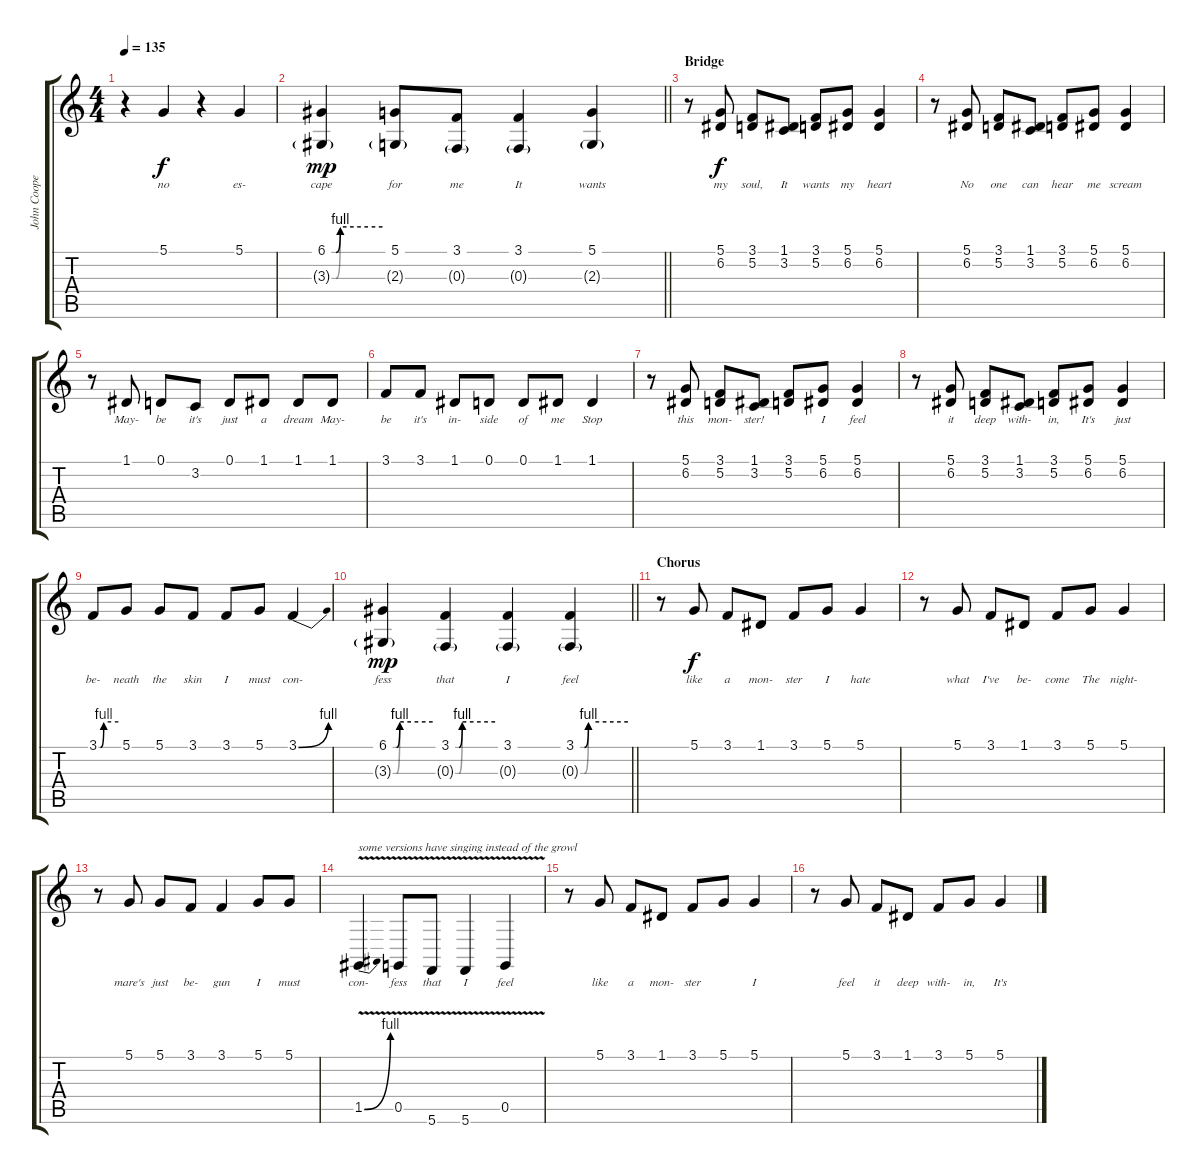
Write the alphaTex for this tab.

\track ("John Cooper (Vocals)" "John Coope") {instrument tenorsax}
\staff {score tabs}
\tuning (D4 A3 F3 C3 G2 C2) {hide}
\ts (4 4)
\tempo 135
\clef g2
\ks c
r.4{dy mp} 5.1.4{lyrics (0 "no") lyrics (1 "") lyrics (2 "") lyrics (3 "") lyrics (4 "") dy f} r.4 5.1.4{lyrics (0 "es-") lyrics (1 "") lyrics (2 "") lyrics (3 "") lyrics (4 "")} |
\barLineRight lightlight
(6.1{be (custom 0 0 5 0 10 4 60 4)} 3.3{be (custom 0 0 5 0 10 4 60 4) g}).4{lyrics (0 "cape") lyrics (1 "") lyrics (2 "") lyrics (3 "") lyrics (4 "") dy mp} (5.1 2.3{g}).8{lyrics (0 "for") lyrics (1 "") lyrics (2 "") lyrics (3 "") lyrics (4 "")} (3.1 0.3{g}).8{lyrics (0 "me") lyrics (1 "") lyrics (2 "") lyrics (3 "") lyrics (4 "")} (3.1 0.3{g}).4{lyrics (0 "It") lyrics (1 "") lyrics (2 "") lyrics (3 "") lyrics (4 "")} (5.1 2.3{g}).4{lyrics (0 "wants") lyrics (1 "") lyrics (2 "") lyrics (3 "") lyrics (4 "")} |
\section ("" "Bridge")
r.8 (5.1 6.2).8{lyrics (0 "my") lyrics (1 "") lyrics (2 "") lyrics (3 "") lyrics (4 "") dy f} (3.1 5.2).8{lyrics (0 "soul,") lyrics (1 "") lyrics (2 "") lyrics (3 "") lyrics (4 "")} (1.1 3.2).8{lyrics (0 "It") lyrics (1 "") lyrics (2 "") lyrics (3 "") lyrics (4 "")} (3.1 5.2).8{lyrics (0 "wants") lyrics (1 "") lyrics (2 "") lyrics (3 "") lyrics (4 "")} (5.1 6.2).8{lyrics (0 "my") lyrics (1 "") lyrics (2 "") lyrics (3 "") lyrics (4 "")} (5.1 6.2).4{lyrics (0 "heart") lyrics (1 "") lyrics (2 "") lyrics (3 "") lyrics (4 "")} |
r.8 (5.1 6.2).8{lyrics (0 "No") lyrics (1 "") lyrics (2 "") lyrics (3 "") lyrics (4 "")} (3.1 5.2).8{lyrics (0 "one") lyrics (1 "") lyrics (2 "") lyrics (3 "") lyrics (4 "")} (1.1 3.2).8{lyrics (0 "can") lyrics (1 "") lyrics (2 "") lyrics (3 "") lyrics (4 "")} (3.1 5.2).8{lyrics (0 "hear") lyrics (1 "") lyrics (2 "") lyrics (3 "") lyrics (4 "")} (5.1 6.2).8{lyrics (0 "me") lyrics (1 "") lyrics (2 "") lyrics (3 "") lyrics (4 "")} (5.1 6.2).4{lyrics (0 "scream") lyrics (1 "") lyrics (2 "") lyrics (3 "") lyrics (4 "")} |
r.8 1.1.8{lyrics (0 "May-") lyrics (1 "") lyrics (2 "") lyrics (3 "") lyrics (4 "")} 0.1.8{lyrics (0 "be") lyrics (1 "") lyrics (2 "") lyrics (3 "") lyrics (4 "")} 3.2.8{lyrics (0 "it's") lyrics (1 "") lyrics (2 "") lyrics (3 "") lyrics (4 "")} 0.1.8{lyrics (0 "just") lyrics (1 "") lyrics (2 "") lyrics (3 "") lyrics (4 "")} 1.1.8{lyrics (0 "a") lyrics (1 "") lyrics (2 "") lyrics (3 "") lyrics (4 "")} 1.1.8{lyrics (0 "dream") lyrics (1 "") lyrics (2 "") lyrics (3 "") lyrics (4 "")} 1.1.8{lyrics (0 "May-") lyrics (1 "") lyrics (2 "") lyrics (3 "") lyrics (4 "")} |
3.1.8{lyrics (0 "be") lyrics (1 "") lyrics (2 "") lyrics (3 "") lyrics (4 "")} 3.1.8{lyrics (0 "it's") lyrics (1 "") lyrics (2 "") lyrics (3 "") lyrics (4 "")} 1.1.8{lyrics (0 "in-") lyrics (1 "") lyrics (2 "") lyrics (3 "") lyrics (4 "")} 0.1.8{lyrics (0 "side") lyrics (1 "") lyrics (2 "") lyrics (3 "") lyrics (4 "")} 0.1.8{lyrics (0 "of") lyrics (1 "") lyrics (2 "") lyrics (3 "") lyrics (4 "")} 1.1.8{lyrics (0 "me") lyrics (1 "") lyrics (2 "") lyrics (3 "") lyrics (4 "")} 1.1.4{lyrics (0 "Stop") lyrics (1 "") lyrics (2 "") lyrics (3 "") lyrics (4 "")} |
r.8 (5.1 6.2).8{lyrics (0 "this") lyrics (1 "") lyrics (2 "") lyrics (3 "") lyrics (4 "")} (3.1 5.2).8{lyrics (0 "mon-") lyrics (1 "") lyrics (2 "") lyrics (3 "") lyrics (4 "")} (1.1 3.2).8{lyrics (0 "ster!") lyrics (1 "") lyrics (2 "") lyrics (3 "") lyrics (4 "")} (3.1 5.2).8{lyrics (0 "") lyrics (1 "") lyrics (2 "") lyrics (3 "") lyrics (4 "")} (5.1 6.2).8{lyrics (0 "I") lyrics (1 "") lyrics (2 "") lyrics (3 "") lyrics (4 "")} (5.1 6.2).4{lyrics (0 "feel") lyrics (1 "") lyrics (2 "") lyrics (3 "") lyrics (4 "")} |
r.8 (5.1 6.2).8{lyrics (0 "it") lyrics (1 "") lyrics (2 "") lyrics (3 "") lyrics (4 "")} (3.1 5.2).8{lyrics (0 "deep") lyrics (1 "") lyrics (2 "") lyrics (3 "") lyrics (4 "")} (1.1 3.2).8{lyrics (0 "with-") lyrics (1 "") lyrics (2 "") lyrics (3 "") lyrics (4 "")} (3.1 5.2).8{lyrics (0 "in,") lyrics (1 "") lyrics (2 "") lyrics (3 "") lyrics (4 "")} (5.1 6.2).8{lyrics (0 "It's") lyrics (1 "") lyrics (2 "") lyrics (3 "") lyrics (4 "")} (5.1 6.2).4{lyrics (0 "just") lyrics (1 "") lyrics (2 "") lyrics (3 "") lyrics (4 "")} |
3.1{be (custom 0 0 5 0 15 4 60 4)}.8{lyrics (0 "be-") lyrics (1 "") lyrics (2 "") lyrics (3 "") lyrics (4 "")} 5.1.8{lyrics (0 "neath") lyrics (1 "") lyrics (2 "") lyrics (3 "") lyrics (4 "")} 5.1.8{lyrics (0 "the") lyrics (1 "") lyrics (2 "") lyrics (3 "") lyrics (4 "")} 3.1.8{lyrics (0 "skin") lyrics (1 "") lyrics (2 "") lyrics (3 "") lyrics (4 "")} 3.1.8{lyrics (0 "I") lyrics (1 "") lyrics (2 "") lyrics (3 "") lyrics (4 "")} 5.1.8{lyrics (0 "must") lyrics (1 "") lyrics (2 "") lyrics (3 "") lyrics (4 "")} 3.1{be (bend 0 0 60 4)}.4{lyrics (0 "con-") lyrics (1 "") lyrics (2 "") lyrics (3 "") lyrics (4 "")} |
\barLineRight lightlight
(6.1{be (custom 0 0 5 0 10 4 60 4)} 3.3{be (custom 0 0 5 0 10 4 60 4) g}).4{lyrics (0 "fess") lyrics (1 "") lyrics (2 "") lyrics (3 "") lyrics (4 "") dy mp} (3.1{be (custom 0 0 5 0 10 4 60 4)} 0.3{be (custom 0 0 5 0 10 4 60 4) g}).4{lyrics (0 "that") lyrics (1 "") lyrics (2 "") lyrics (3 "") lyrics (4 "")} (3.1 0.3{g}).4{lyrics (0 "I") lyrics (1 "") lyrics (2 "") lyrics (3 "") lyrics (4 "")} (3.1{be (custom 0 0 5 0 10 4 60 4)} 0.3{be (custom 0 0 5 0 10 4 60 4) g}).4{lyrics (0 "feel") lyrics (1 "") lyrics (2 "") lyrics (3 "") lyrics (4 "")} |
\section ("" "Chorus")
r.8 5.1.8{lyrics (0 "like") lyrics (1 "") lyrics (2 "") lyrics (3 "") lyrics (4 "") dy f} 3.1.8{lyrics (0 "a") lyrics (1 "") lyrics (2 "") lyrics (3 "") lyrics (4 "")} 1.1.8{lyrics (0 "mon-") lyrics (1 "") lyrics (2 "") lyrics (3 "") lyrics (4 "")} 3.1.8{lyrics (0 "ster") lyrics (1 "") lyrics (2 "") lyrics (3 "") lyrics (4 "")} 5.1.8{lyrics (0 "I") lyrics (1 "") lyrics (2 "") lyrics (3 "") lyrics (4 "")} 5.1.4{lyrics (0 "hate") lyrics (1 "") lyrics (2 "") lyrics (3 "") lyrics (4 "")} |
r.8 5.1.8{lyrics (0 "what") lyrics (1 "") lyrics (2 "") lyrics (3 "") lyrics (4 "")} 3.1.8{lyrics (0 "I've") lyrics (1 "") lyrics (2 "") lyrics (3 "") lyrics (4 "")} 1.1.8{lyrics (0 "be-") lyrics (1 "") lyrics (2 "") lyrics (3 "") lyrics (4 "")} 3.1.8{lyrics (0 "come") lyrics (1 "") lyrics (2 "") lyrics (3 "") lyrics (4 "")} 5.1.8{lyrics (0 "The") lyrics (1 "") lyrics (2 "") lyrics (3 "") lyrics (4 "")} 5.1.4{lyrics (0 "night-") lyrics (1 "") lyrics (2 "") lyrics (3 "") lyrics (4 "")} |
r.8 5.1.8{lyrics (0 "mare's") lyrics (1 "") lyrics (2 "") lyrics (3 "") lyrics (4 "")} 5.1.8{lyrics (0 "just") lyrics (1 "") lyrics (2 "") lyrics (3 "") lyrics (4 "")} 3.1.8{lyrics (0 "be-") lyrics (1 "") lyrics (2 "") lyrics (3 "") lyrics (4 "")} 3.1.4{lyrics (0 "gun") lyrics (1 "") lyrics (2 "") lyrics (3 "") lyrics (4 "")} 5.1.8{lyrics (0 "I") lyrics (1 "") lyrics (2 "") lyrics (3 "") lyrics (4 "")} 5.1.8{lyrics (0 "must") lyrics (1 "") lyrics (2 "") lyrics (3 "") lyrics (4 "")} |
1.5{be (bend 0 0 60 4) v}.4{txt "some versions have singing instead of the growl" lyrics (0 "con-") lyrics (1 "") lyrics (2 "") lyrics (3 "") lyrics (4 "")} 0.5{v}.8{lyrics (0 "fess") lyrics (1 "") lyrics (2 "") lyrics (3 "") lyrics (4 "")} 5.6{v}.8{lyrics (0 "that") lyrics (1 "") lyrics (2 "") lyrics (3 "") lyrics (4 "")} 5.6{v}.4{lyrics (0 "I") lyrics (1 "") lyrics (2 "") lyrics (3 "") lyrics (4 "")} 0.5{v}.4{lyrics (0 "feel") lyrics (1 "") lyrics (2 "") lyrics (3 "") lyrics (4 "")} |
r.8 5.1.8{lyrics (0 "like") lyrics (1 "") lyrics (2 "") lyrics (3 "") lyrics (4 "")} 3.1.8{lyrics (0 "a") lyrics (1 "") lyrics (2 "") lyrics (3 "") lyrics (4 "")} 1.1.8{lyrics (0 "mon-") lyrics (1 "") lyrics (2 "") lyrics (3 "") lyrics (4 "")} 3.1.8{lyrics (0 "ster") lyrics (1 "") lyrics (2 "") lyrics (3 "") lyrics (4 "")} 5.1.8{lyrics (0 "") lyrics (1 "") lyrics (2 "") lyrics (3 "") lyrics (4 "")} 5.1.4{lyrics (0 "I") lyrics (1 "") lyrics (2 "") lyrics (3 "") lyrics (4 "")} |
r.8 5.1.8{lyrics (0 "feel") lyrics (1 "") lyrics (2 "") lyrics (3 "") lyrics (4 "")} 3.1.8{lyrics (0 "it") lyrics (1 "") lyrics (2 "") lyrics (3 "") lyrics (4 "")} 1.1.8{lyrics (0 "deep") lyrics (1 "") lyrics (2 "") lyrics (3 "") lyrics (4 "")} 3.1.8{lyrics (0 "with-") lyrics (1 "") lyrics (2 "") lyrics (3 "") lyrics (4 "")} 5.1.8{lyrics (0 "in,") lyrics (1 "") lyrics (2 "") lyrics (3 "") lyrics (4 "")} 5.1.4{lyrics (0 "It's") lyrics (1 "") lyrics (2 "") lyrics (3 "") lyrics (4 "")}
